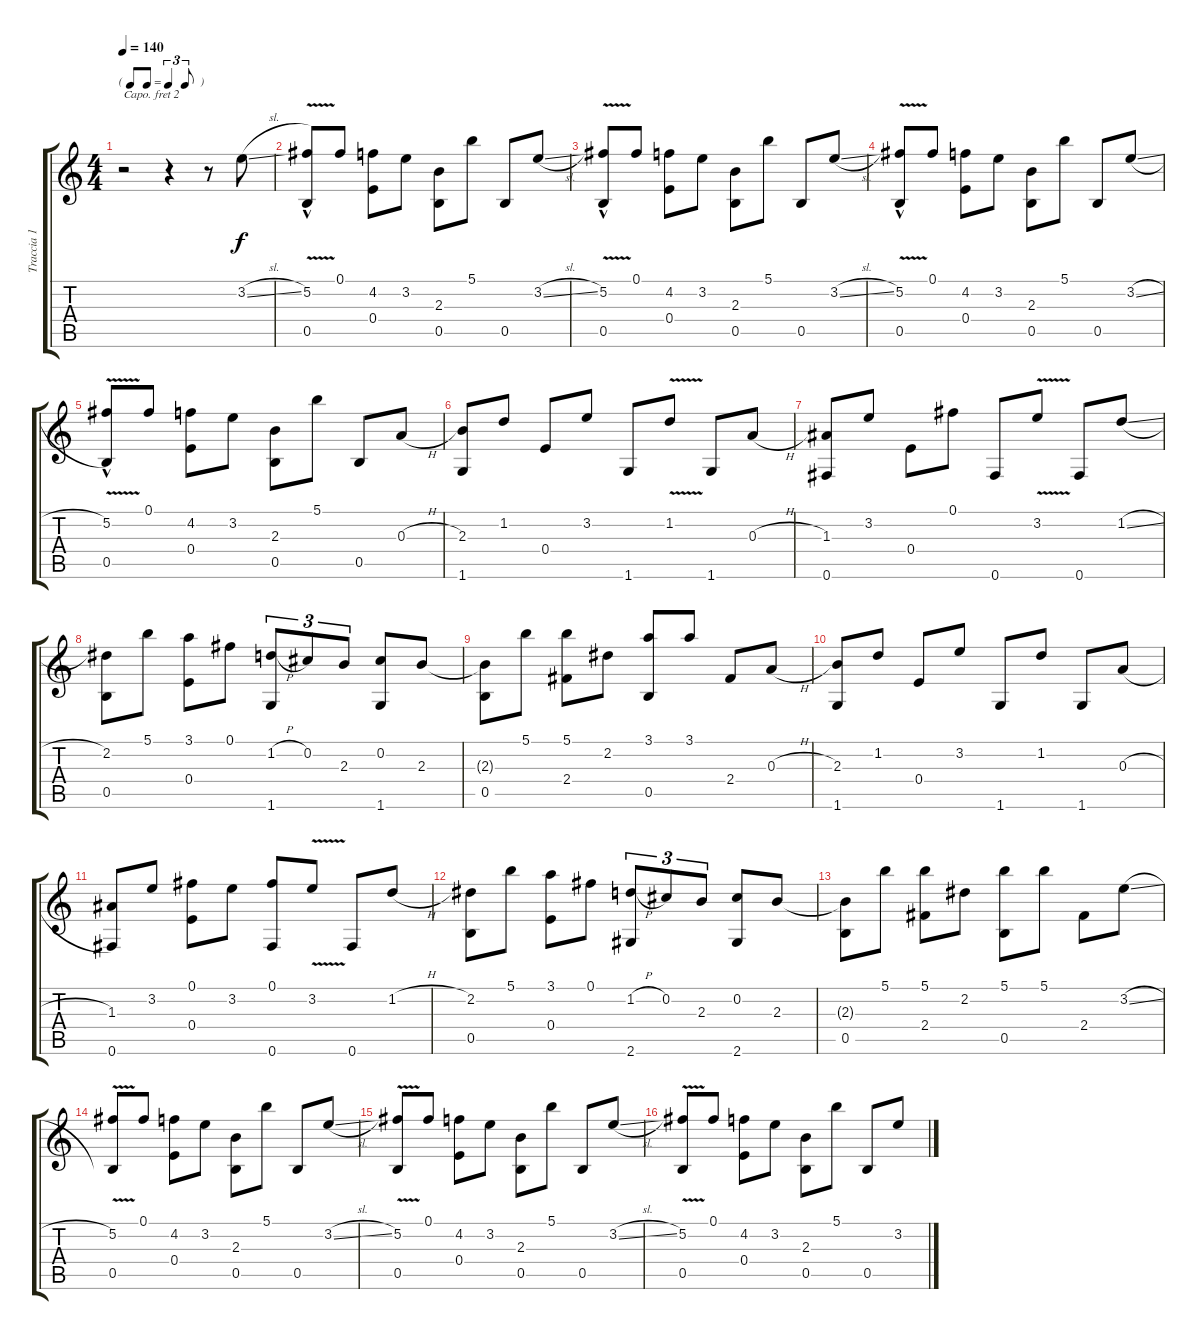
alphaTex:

\track ("Traccia 1" "Traccia 1") {instrument acousticguitarsteel}
\staff {score tabs}
\capo 2
\tuning (E4 B3 G3 D3 A2 E2) {hide}
\ts (4 4)
\tf triplet8th
\tempo 140
\clef g2
\ks c
r.2{dy f instrument acousticguitarsteel} r.4 r.8 3.2{sl}.8 |
(5.2{v hac} 0.5).8 0.1.8 (4.2 0.4).8 3.2.8 (2.3 0.5).8 5.1.8 0.5.8 3.2{sl}.8 |
(5.2{v hac} 0.5).8 0.1.8 (4.2 0.4).8 3.2.8 (2.3 0.5).8 5.1.8 0.5.8 3.2{sl}.8 |
(5.2{v hac} 0.5).8 0.1.8 (4.2 0.4).8 3.2.8 (2.3 0.5).8 5.1.8 0.5.8 3.2{sl}.8 |
(5.2{v hac} 0.5).8 0.1.8 (4.2 0.4).8 3.2.8 (2.3 0.5).8 5.1.8 0.5.8 0.3{h}.8 |
(2.3 1.6).8 1.2.8 0.4.8 3.2.8 1.6.8 1.2{v}.8 1.6.8 0.3{h}.8 |
(1.3 0.6).8 3.2.8 0.4.8 0.1.8 0.6.8 3.2{v}.8 0.6.8 1.2{sl}.8 |
(2.2 0.5).8 5.1.8 (3.1 0.4).8 0.1.8 (1.2{h} 1.6).8{tu (3 2)} 0.2.8{tu (3 2)} 2.3.8{tu (3 2)} (0.2 1.6).8 2.3.8 |
(2.3{t} 0.5).8 5.1.8 (5.1 2.4).8 2.2.8 (3.1 0.5).8 3.1.8 2.4.8 0.3{h}.8 |
(2.3 1.6).8 1.2.8 0.4.8 3.2.8 1.6.8 1.2.8 1.6.8 0.3{h}.8 |
(1.3 0.6).8 3.2.8 (0.1 0.4).8 3.2.8 (0.1 0.6).8 3.2{v}.8 0.6.8 1.2{h}.8 |
(2.2 0.5).8 5.1.8 (3.1 0.4).8 0.1.8 (1.2{h} 2.6).8{tu (3 2)} 0.2.8{tu (3 2)} 2.3.8{tu (3 2)} (0.2 2.6).8 2.3.8 |
(2.3{t} 0.5).8 5.1.8 (5.1 2.4).8 2.2.8 (5.1 0.5).8 5.1.8 2.4.8 3.2{sl}.8 |
(5.2{v} 0.5).8 0.1.8 (4.2 0.4).8 3.2.8 (2.3 0.5).8 5.1.8 0.5.8 3.2{sl}.8 |
(5.2{v} 0.5).8 0.1.8 (4.2 0.4).8 3.2.8 (2.3 0.5).8 5.1.8 0.5.8 3.2{sl}.8 |
(5.2{v} 0.5).8 0.1.8 (4.2 0.4).8 3.2.8 (2.3 0.5).8 5.1.8 0.5.8 3.2{sl}.8
